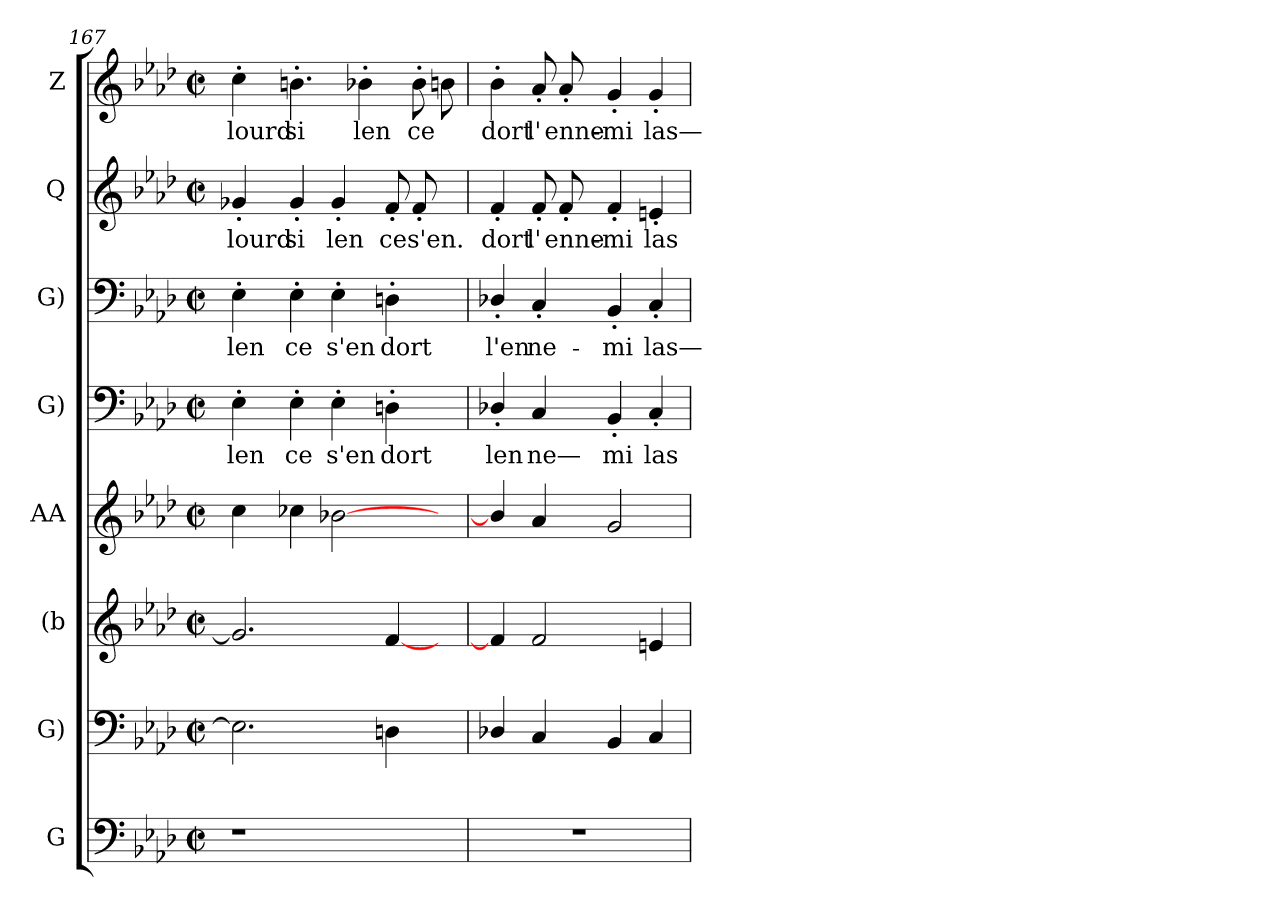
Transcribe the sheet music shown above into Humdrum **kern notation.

**kern	**kern	**kern	**kern	**kern	**text	**kern	**text	**kern	**text	**kern	**text
*part8	*part7	*part6	*part5	*part4	*part4	*part3	*part3	*part2	*part2	*part1	*part1
*staff8	*staff7	*staff6	*staff5	*staff4	*staff4	*staff3	*staff3	*staff2	*staff2	*staff1	*staff1
*I"G	*I"G)	*I"(b	*I"AA	*I"G)	*	*I"G)	*	*I"Q	*	*I"Z	*
*clefF4	*clefF4	*clefG2	*clefG2	*clefF4	*	*clefF4	*	*clefG2	*	*clefG2	*
*k[b-e-a-d-]	*k[b-e-a-d-]	*k[b-e-a-d-]	*k[b-e-a-d-]	*k[b-e-a-d-]	*	*k[b-e-a-d-]	*	*k[b-e-a-d-]	*	*k[b-e-a-d-]	*
*M2/2	*M2/2	*M2/2	*M2/2	*M2/2	*	*M2/2	*	*M2/2	*	*M2/2	*
*met(c|)	*met(c|)	*met(c|)	*met(c|)	*met(c|)	*	*met(c|)	*	*met(c|)	*	*met(c|)	*
=167	=167	=167	=167	=167	=167	=167	=167	=167	=167	=167	=167
1r	2.E-i\]	2.g-i/]	4cci\	4E-'>i\	len	4E-'>i\	len	4g-X'<i/	lourd	4cc'>i\	lourd
.	.	.	4cc-Xi\	4E-'>i\	ce	4E-'>i\	ce	4g-'<i/	si	4.bn'>i\	si
.	.	.	[2b-Xi\	4E-'>i\	s'en	4E-'>i\	s'en	4g-'<i/	len	.	.
.	.	.	.	.	.	.	.	.	.	4b-X'>i\	len
.	4Dni\	[4fi/	.	4Dn'>i\	dort	4Dn'>i\	dort	8f'<i/	ce	.	.
.	.	.	.	.	.	.	.	8f'<i/	s'en.	8b-'>i\	ce
8ryy	8ryy	8ryy	8ryy	8ryy	.	8ryy	.	8ryy	.	8bj\	.
!!LO:PB:g=z
=168	=168	=168	=168	=168	=168	=168	=168	=168	=168	=168	=168
1r	4D-Xi/	4fi/]	4b-i/]	4D-X'<'<i/	len	4D-X'<i/	l'en	4f'<i/	dort	4b-'>i\	dort
.	4Ci/	2fi/	4a-i/	4Ci/	ne—	4C'<i/	ne-	8f'<i/	l'	8a-'<i/	l'
.	.	.	.	.	.	.	.	8f'<i/	enne-	8a-'<i/	enne-
.	4BB-i/	.	2gi/	4BB-'<i/	mi	4BB-'<i/	mi	4f'<i/	mi	4g'<i/	mi
.	4Ci/	4eni/	.	4C'<i/	las	4C'<i/	las—	4en'<i/	las-	4g'<i/	las—
=	=	=	=	=	=	=	=	=	=	=	=
*-	*-	*-	*-	*-	*-	*-	*-	*-	*-	*-	*-
